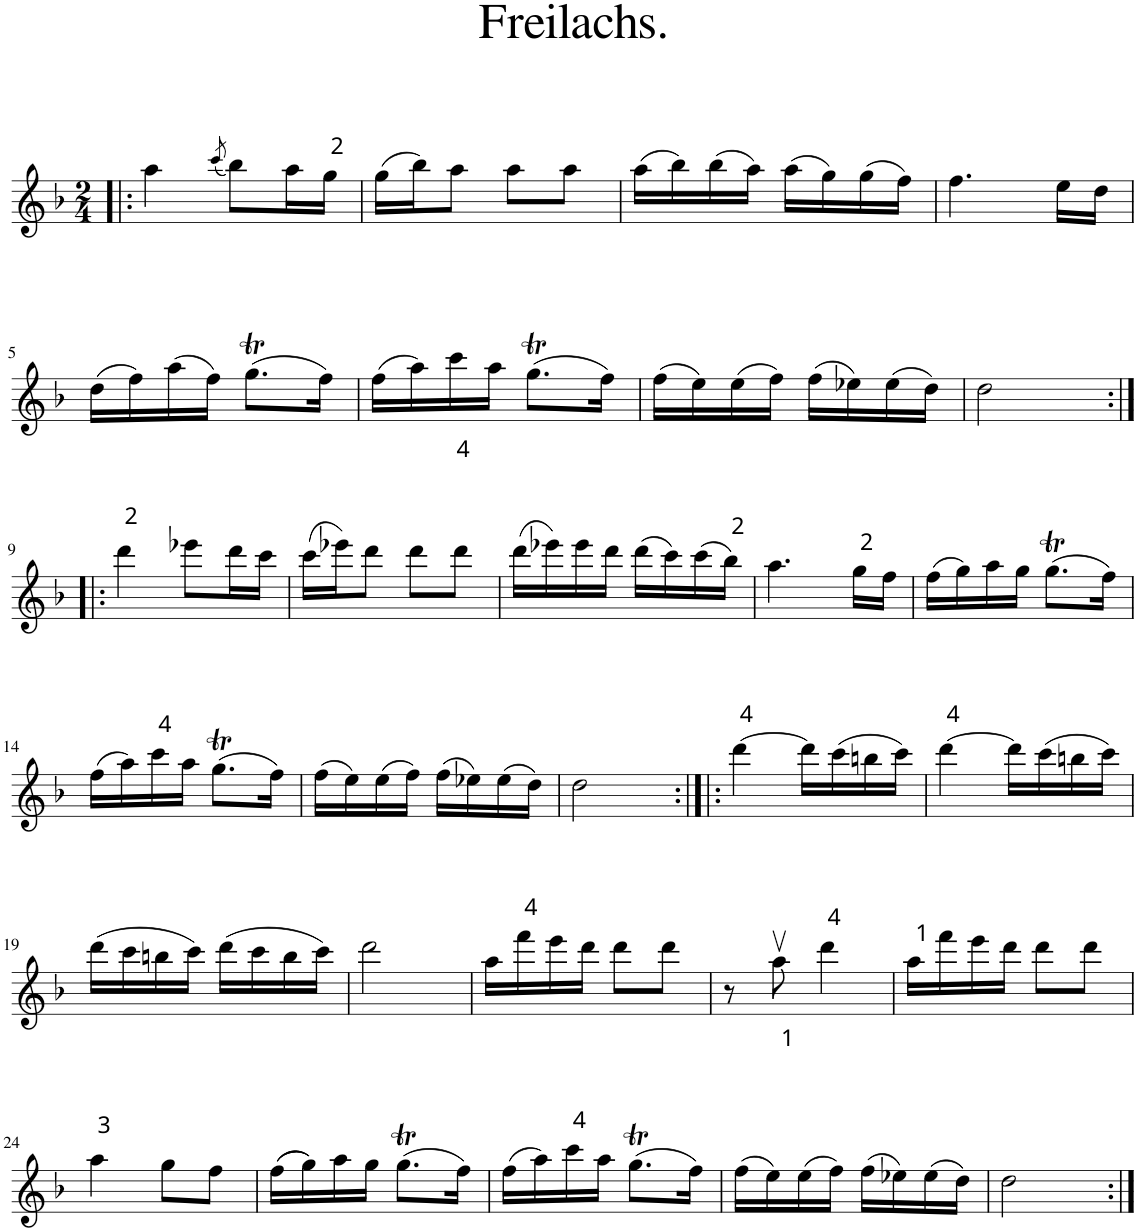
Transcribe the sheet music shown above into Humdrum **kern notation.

**kern
*part1
*staff1
*I"Piano
*I'Pno.
*clefG2
*k[b-]
*d:
*M2/4
=1!|:
4aa\
(8qccc/
8bb-\L)
16aa\L
16gg\JJ
=2
(16gg\LL
16bb-\J)
8aa\J
8aa\L
8aa\J
=3
(16aa\LL
16bb-\)
(16bb-\
16aa\JJ)
(16aa\LL
16gg\)
(16gg\
16ff\JJ)
=4
4.ff\
16ee\LL
16dd\JJ
!!LO:LB:g=z
=5
(16dd\LL
16ff\)
(16aa\
16ff\JJ)
(8.ggT\L
16ff\Jk)
=6
(16ff\LL
16aa\)
16ccc<\
16aa\JJ
(8.ggT\L
16ff\Jk)
=7
(16ff\LL
16ee\)
(16ee\
16ff\JJ)
(16ff\LL
16ee-X\)
(16ee-\
16dd\JJ)
=8
2dd\
!!LO:LB:g=z
=9:|!|:
4ddd\
8eee-X\L
16ddd\L
16ccc\JJ
=10
(16ccc\LL
16eee-X\J)
8ddd\J
8ddd\L
8ddd\J
=11
(16ddd\LL
16eee-X\)
16eee-\
16ddd\JJ
(16ddd\LL
16ccc\)
(16ccc\
16bb-\JJ)
=12
4.aa\
16gg\LL
16ff\JJ
=13
(16ff\LL
16gg\)
16aa\
16gg\JJ
(8.ggT\L
16ff\Jk)
!!LO:LB:g=z
=14
(16ff\LL
16aa\)
16ccc\
16aa\JJ
(8.ggT\L
16ff\Jk)
=15
(16ff\LL
16ee\)
(16ee\
16ff\JJ)
(16ff\LL
16ee-X\)
(16ee-\
16dd\JJ)
=16
2dd\
=17:|!|:
[4ddd\
16ddd\LL]
(16ccc\
16bbn\
16ccc\JJ)
=18
[4ddd\
16ddd\LL]
(16ccc\
16bbn\
16ccc\JJ)
!!LO:LB:g=z
=19
(16ddd\LL
16ccc\
16bbn\
16ccc\JJ)
(16ddd\LL
16ccc\
16bb\
16ccc\JJ)
=20
2ddd\
=21
16aa\LL
16fff\
16eee\
16ddd\JJ
8ddd\L
8ddd\J
=22
8r
8aav<\
4ddd\
=23
16aa\LL
16fff\
16eee\
16ddd\JJ
8ddd\L
8ddd\J
!!LO:LB:g=z
=24
4aa\
8gg\L
8ff\J
=25
((16ff\LL
16gg\))
16aa\
16gg\JJ
(8.ggT\L
16ff\Jk)
=26
(16ff\LL
16aa\)
16ccc\
16aa\JJ
(8.ggT\L
16ff\Jk)
=27
(16ff\LL
16ee\)
(16ee\
16ff\JJ)
(16ff\LL
16ee-X\)
(16ee-\
16dd\JJ)
=28
2dd\
=:|!
*-
